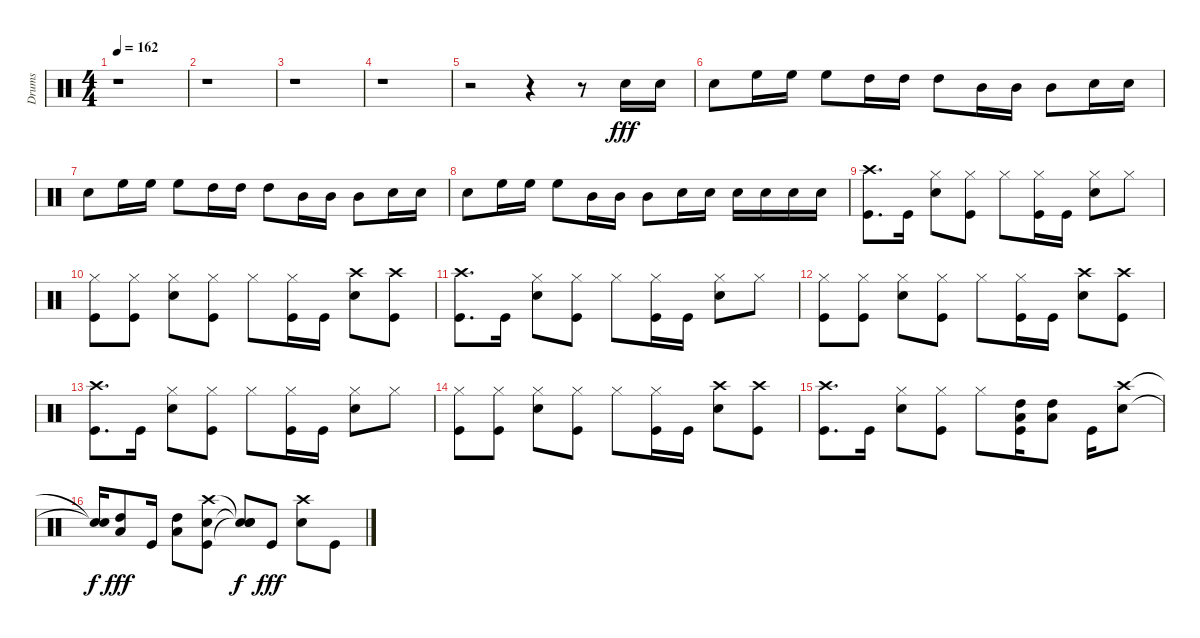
\track ("Drums" "Drums") {instrument percussion}
\staff {score}
\articulation defaults
\ts (4 4)
\tempo 162
\clef neutral
\ks c
r.1{dy fff} |
r.1 |
r.1 |
r.1 |
r.2 r.4 r.8 "Snare (hit) 2".16 "Snare (hit) 2".16 |
"Snare (hit) 2".8 "High Floor Tom (hit)".16 "High Floor Tom (hit)".16 "High Floor Tom (hit)".8 "High Tom (hit)".16 "High Tom (hit)".16 "High Tom (hit)".8 "Mid Tom (hit)".16 "Mid Tom (hit)".16 "Mid Tom (hit)".8 "Snare (hit) 2".16 "Snare (hit) 2".16 |
"Snare (hit) 2".8 "High Floor Tom (hit)".16 "High Floor Tom (hit)".16 "High Floor Tom (hit)".8 "High Tom (hit)".16 "High Tom (hit)".16 "High Tom (hit)".8 "Mid Tom (hit)".16 "Mid Tom (hit)".16 "Mid Tom (hit)".8 "Snare (hit) 2".16 "Snare (hit) 2".16 |
"Snare (hit) 2".8 "High Floor Tom (hit)".16 "High Floor Tom (hit)".16 "High Floor Tom (hit)".8 "Mid Tom (hit)".16 "Mid Tom (hit)".16 "Mid Tom (hit)".8 "Snare (hit) 2".16 "Snare (hit) 2".16 "Snare (hit) 2".16 "Snare (hit) 2".16 "Snare (hit) 2".16 "Snare (hit) 2".16 |
("Kick (hit)" "Crash high (hit)").8{d} "Kick (hit)".16 ("Hi-Hat (closed)" "Snare (hit) 2").8 ("Kick (hit)" "Hi-Hat (closed)").8 "Hi-Hat (closed)".8 ("Kick (hit)" "Hi-Hat (closed)").16 "Kick (hit)".16 ("Hi-Hat (closed)" "Snare (hit) 2").8 "Hi-Hat (closed)".8 |
("Kick (hit)" "Hi-Hat (closed)").8 ("Kick (hit)" "Hi-Hat (closed)").8 ("Hi-Hat (closed)" "Snare (hit) 2").8 ("Kick (hit)" "Hi-Hat (closed)").8 "Hi-Hat (closed)".8 ("Kick (hit)" "Hi-Hat (closed)").16 "Kick (hit)".16 ("Crash high (hit)" "Snare (hit) 2").8 ("Kick (hit)" "Crash high (hit)").8 |
("Kick (hit)" "Crash high (hit)").8{d} "Kick (hit)".16 ("Hi-Hat (closed)" "Snare (hit) 2").8 ("Kick (hit)" "Hi-Hat (closed)").8 "Hi-Hat (closed)".8 ("Kick (hit)" "Hi-Hat (closed)").16 "Kick (hit)".16 ("Hi-Hat (closed)" "Snare (hit) 2").8 "Hi-Hat (closed)".8 |
("Kick (hit)" "Hi-Hat (closed)").8 ("Kick (hit)" "Hi-Hat (closed)").8 ("Hi-Hat (closed)" "Snare (hit) 2").8 ("Kick (hit)" "Hi-Hat (closed)").8 "Hi-Hat (closed)".8 ("Kick (hit)" "Hi-Hat (closed)").16 "Kick (hit)".16 ("Crash high (hit)" "Snare (hit) 2").8 ("Kick (hit)" "Crash high (hit)").8 |
("Kick (hit)" "Crash high (hit)").8{d} "Kick (hit)".16 ("Hi-Hat (closed)" "Snare (hit) 2").8 ("Kick (hit)" "Hi-Hat (closed)").8 "Hi-Hat (closed)".8 ("Kick (hit)" "Hi-Hat (closed)").16 "Kick (hit)".16 ("Hi-Hat (closed)" "Snare (hit) 2").8 "Hi-Hat (closed)".8 |
("Kick (hit)" "Hi-Hat (closed)").8 ("Kick (hit)" "Hi-Hat (closed)").8 ("Hi-Hat (closed)" "Snare (hit) 2").8 ("Kick (hit)" "Hi-Hat (closed)").8 "Hi-Hat (closed)".8 ("Kick (hit)" "Hi-Hat (closed)").16 "Kick (hit)".16 ("Crash high (hit)" "Snare (hit) 2").8 ("Kick (hit)" "Crash high (hit)").8 |
("Kick (hit)" "Crash high (hit)").8{d} "Kick (hit)".16 ("Hi-Hat (closed)" "Snare (hit) 2").8 ("Kick (hit)" "Hi-Hat (closed)").8 "Hi-Hat (closed)".8 ("Kick (hit)" "Low Tom (hit)" "High Tom (hit)").16 ("Low Tom (hit)" "High Tom (hit)").8 "Kick (hit)".16 ("Crash high (hit)" "Snare (hit) 2").8 |
("Snare (hit)"{t} "Snare (hit)"{t}).16{dy f} ("Low Tom (hit)" "High Tom (hit)").8{dy fff} "Kick (hit)".16 ("Low Tom (hit)" "High Tom (hit)").8 ("Kick (hit)" "Snare (hit) 2" "Crash high (hit)").8 ("Snare (hit)"{t} "Snare (hit)"{t} "Snare (hit)"{t}).8{dy f} "Kick (hit)".8{dy fff} ("Snare (hit) 2" "Crash high (hit)").8 "Kick (hit)".8
